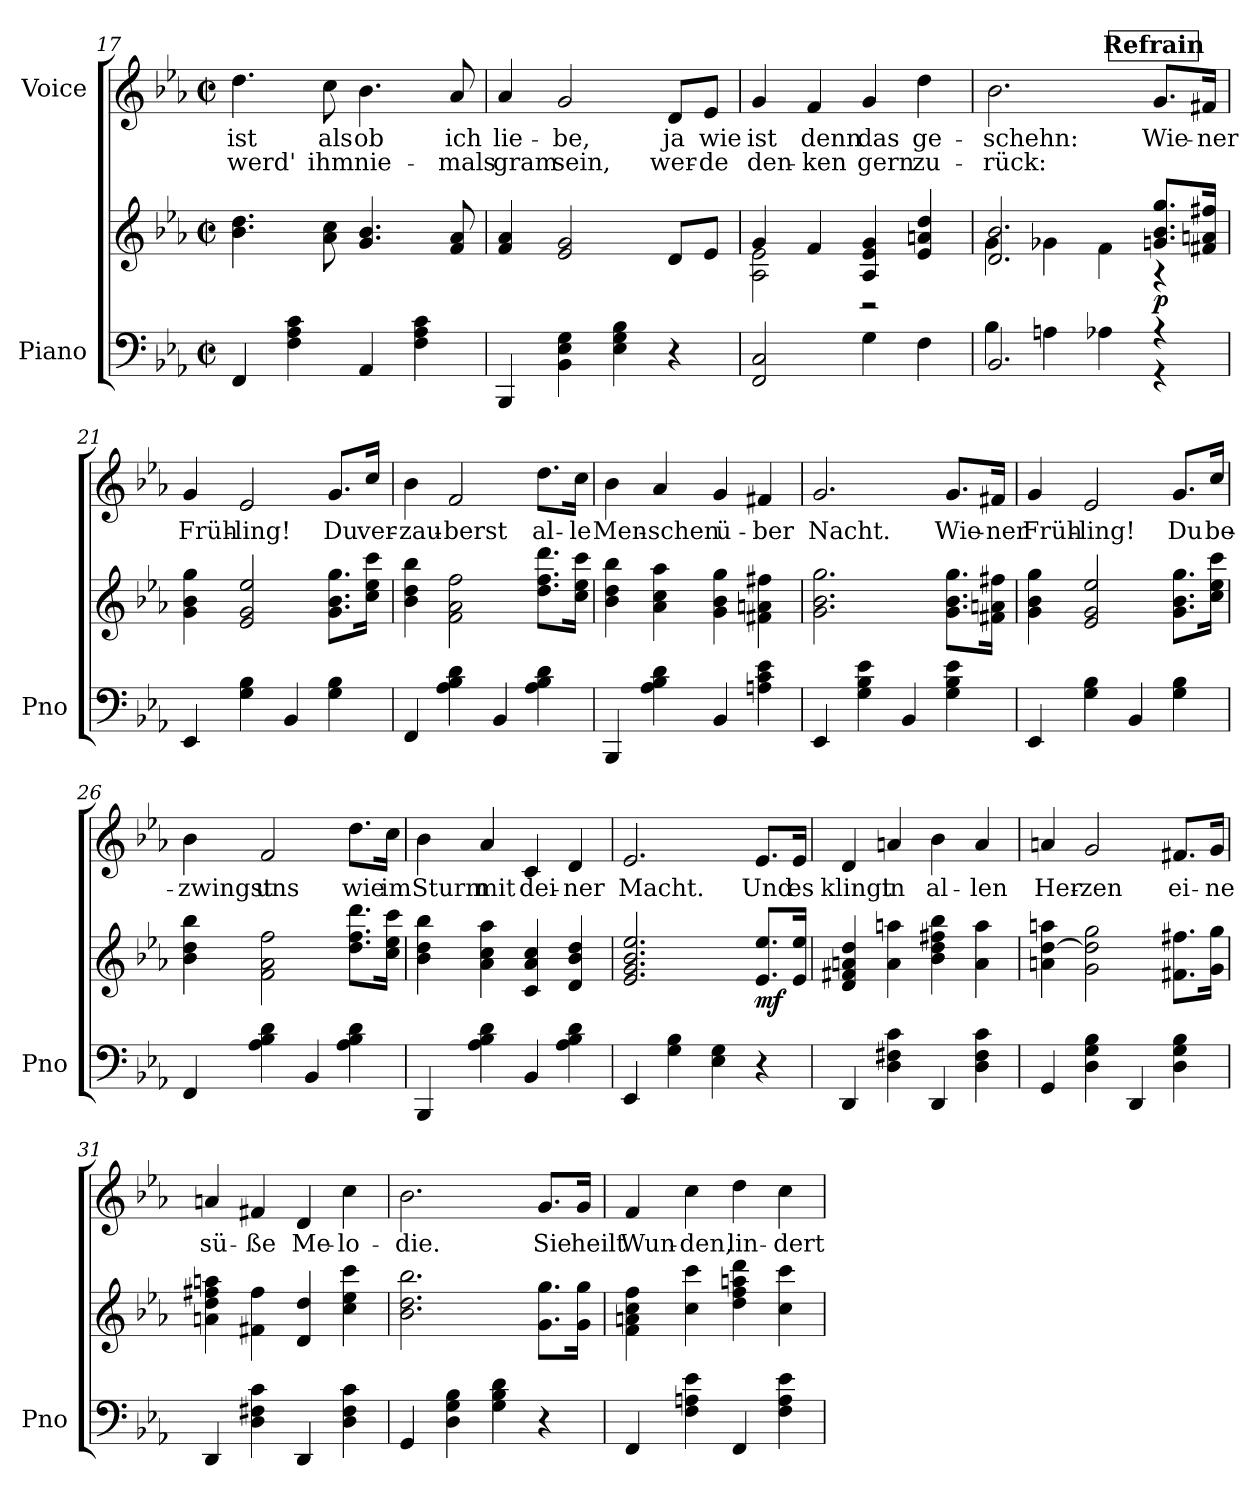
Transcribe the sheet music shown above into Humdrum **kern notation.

**kern	**kern	**dynam	**kern	**text	**text
*part2	*part2	*part2	*part1	*part1	*part1
*staff3	*staff2	*staff2/3	*staff1	*staff1	*staff1
*I"Piano	*	*	*I"Voice	*	*
*I'Pno	*	*	*	*	*
*clefF4	*clefG2	*	*clefG2	*	*
*k[b-e-a-]	*k[b-e-a-]	*	*k[b-e-a-]	*	*
*M2/2	*M2/2	*	*M2/2	*	*
*met(c|)	*met(c|)	*	*met(c|)	*	*
=17	=17	=17	=17	=17	=17
!	!	!	!	!LO:LY:b	!LO:LY:b
4FF/	4.b-\ 4.dd\	.	4.dd\	ist	werd'
4F\ 4A-\ 4c\	.	.	.	.	.
!	!	!	!	!LO:LY:b	!LO:LY:b
.	8a-\ 8cc\	.	8cc\	als	ihm
!	!	!	!	!LO:LY:b	!LO:LY:b
4AA-/	4.g/ 4.b-/	.	4.b-\	ob	nie-
4F\ 4A-\ 4c\	.	.	.	.	.
!	!	!	!	!LO:LY:b	!LO:LY:b
.	8f/ 8a-/	.	8a-/	ich	-mals
=18	=18	=18	=18	=18	=18
!	!	!	!	!LO:LY:b	!LO:LY:b
4BBB-/	4f/ 4a-/	.	4a-/	lie-	gram
!	!	!	!	!LO:LY:b	!LO:LY:b
4BB-\ 4E-\ 4G\	2e-/ 2g/	.	2g/	-be,	sein,
4E-\ 4G\ 4B-\	.	.	.	.	.
!	!	!	!	!LO:LY:b	!LO:LY:b
4r	8d/L	.	8d/L	ja	wer-
!	!	!	!	!LO:LY:b	!LO:LY:b
.	8e-/J	.	8e-/J	wie	-de
=19	=19	=19	=19	=19	=19
*	*^	*	*	*	*
!	!	!	!	!	!LO:LY:b	!LO:LY:b
2FF/ 2C/	4g/	2A-\ 2e-\	.	4g/	ist	den-
!	!	!	!	!	!LO:LY:b	!LO:LY:b
.	4f/	.	.	4f/	denn	-ken
!	!	!	!	!	!LO:LY:b	!LO:LY:b
4G\	4A-/ 4e-/ 4g/	2r	.	4g/	das	gern
!	!	!	!	!	!LO:LY:b	!LO:LY:b
4F\	4e-/ 4an/ 4dd/	.	.	4dd\	ge-	zu-
!!LO:REH:place=s1:a:B:fs=14:t=Refrain:qo=3
=20	=20	=20	=20	=20	=20	=20
*^	*	*	*	*	*	*
!	!	!	!	!	!	!LO:LY:b	!LO:LY:b
2.BB-/	4B-\	2.d/ 2.b-/	4g\	.	2.b-\	-schehn:	-rück:
.	4An\	.	4g-X\	.	.	.	.
.	4A-X\	.	4f\	.	.	.	.
!	!	!	!	!LO:DY:b	!	!LO:LY:b	!
4r	4r	8.gn/ 8.b-/ 8.gg/L	4r	p	8.g/L	Wie-	.
!	!	!	!	!	!	!LO:LY:b	!
.	.	16f#X/ 16an/ 16ff#X/Jk	.	.	16f#X/Jk	-ner	.
*v	*v	*	*	*	*	*	*
*	*v	*v	*	*	*	*
=21	=21	=21	=21	=21	=21
!	!	!	!	!LO:LY:b	!
4EE-/	4g\ 4b-\ 4gg\	.	4g/	Früh-	.
!	!	!	!	!LO:LY:b	!
4G\ 4B-\	2e-/ 2g/ 2ee-/	.	2e-/	-ling!	.
4BB-/	.	.	.	.	.
!	!	!	!	!LO:LY:b	!
4G\ 4B-\	8.g\ 8.b-\ 8.gg\L	.	8.g/L	Du	.
!	!	!	!	!LO:LY:b	!
.	16cc\ 16ee-\ 16ccc\Jk	.	16cc/Jk	ver-	.
=22	=22	=22	=22	=22	=22
!	!	!	!	!LO:LY:b	!
4FF/	4b-\ 4dd\ 4bb-\	.	4b-\	-zau-	.
!	!	!	!	!LO:LY:b	!
4A-\ 4B-\ 4d\	2f\ 2a-\ 2ff\	.	2f/	-berst	.
4BB-/	.	.	.	.	.
!	!	!	!	!LO:LY:b	!
4A-\ 4B-\ 4d\	8.dd\ 8.ff\ 8.ddd\L	.	8.dd\L	al-	.
!	!	!	!	!LO:LY:b	!
.	16cc\ 16ee-\ 16ccc\Jk	.	16cc\Jk	-le	.
=23	=23	=23	=23	=23	=23
!	!	!	!	!LO:LY:b	!
4BBB-/	4b-\ 4dd\ 4bb-\	.	4b-\	Men-	.
!	!	!	!	!LO:LY:b	!
4A-\ 4B-\ 4d\	4a-\ 4cc\ 4aa-\	.	4a-/	-schen	.
!	!	!	!	!LO:LY:b	!
4BB-/	4g\ 4b-\ 4gg\	.	4g/	ü-	.
!	!	!	!	!LO:LY:b	!
4An\ 4c\ 4e-\	4f#X\ 4an\ 4ff#X\	.	4f#X/	-ber	.
=24	=24	=24	=24	=24	=24
!	!	!	!	!LO:LY:b	!
4EE-/	2.g\ 2.b-\ 2.gg\	.	2.g/	Nacht.	.
4G\ 4B-\ 4e-\	.	.	.	.	.
4BB-/	.	.	.	.	.
!	!	!	!	!LO:LY:b	!
4G\ 4B-\ 4e-\	8.g\ 8.b-\ 8.gg\L	.	8.g/L	Wie-	.
!	!	!	!	!LO:LY:b	!
.	16f#X\ 16an\ 16ff#X\Jk	.	16f#X/Jk	-ner	.
=25	=25	=25	=25	=25	=25
!	!	!	!	!LO:LY:b	!
4EE-/	4g\ 4b-\ 4gg\	.	4g/	Früh-	.
!	!	!	!	!LO:LY:b	!
4G\ 4B-\	2e-/ 2g/ 2ee-/	.	2e-/	-ling!	.
4BB-/	.	.	.	.	.
!	!	!	!	!LO:LY:b	!
4G\ 4B-\	8.g\ 8.b-\ 8.gg\L	.	8.g/L	Du	.
!	!	!	!	!LO:LY:b	!
.	16cc\ 16ee-\ 16ccc\Jk	.	16cc/Jk	be-	.
=26	=26	=26	=26	=26	=26
!	!	!	!	!LO:LY:b	!
4FF/	4b-\ 4dd\ 4bb-\	.	4b-\	-zwingst	.
!	!	!	!	!LO:LY:b	!
4A-\ 4B-\ 4d\	2f\ 2a-\ 2ff\	.	2f/	uns	.
4BB-/	.	.	.	.	.
!	!	!	!	!LO:LY:b	!
4A-\ 4B-\ 4d\	8.dd\ 8.ff\ 8.ddd\L	.	8.dd\L	wie	.
!	!	!	!	!LO:LY:b	!
.	16cc\ 16ee-\ 16ccc\Jk	.	16cc\Jk	im	.
=27	=27	=27	=27	=27	=27
!	!	!	!	!LO:LY:b	!
4BBB-/	4b-\ 4dd\ 4bb-\	.	4b-\	Sturm	.
!	!	!	!	!LO:LY:b	!
4A-\ 4B-\ 4d\	4a-\ 4cc\ 4aa-\	.	4a-/	mit	.
!	!	!	!	!LO:LY:b	!
4BB-/	4c/ 4a-/ 4cc/	.	4c/	dei-	.
!	!	!	!	!LO:LY:b	!
4A-\ 4B-\ 4d\	4d/ 4b-/ 4dd/	.	4d/	-ner	.
=28	=28	=28	=28	=28	=28
!	!	!	!	!LO:LY:b	!
4EE-/	2.e-/ 2.g/ 2.b-/ 2.ee-/	.	2.e-/	Macht.	.
4G\ 4B-\	.	.	.	.	.
4E-\ 4G\	.	.	.	.	.
!	!	!LO:DY:b	!	!LO:LY:b	!
4r	8.e-/ 8.ee-/L	mf	8.e-/L	Und	.
!	!	!	!	!LO:LY:b	!
.	16e-/ 16ee-/Jk	.	16e-/Jk	es	.
=29	=29	=29	=29	=29	=29
!	!	!	!	!LO:LY:b	!
4DD/	4d/ 4f#X/ 4an/ 4dd/	.	4d/	klingt	.
!	!	!	!	!LO:LY:b	!
4D\ 4F#X\ 4c\	4a\ 4aan\	.	4an/	in	.
!	!	!	!	!LO:LY:b	!
4DD/	4b-\ 4dd\ 4ff#X\ 4bb-\	.	4b-\	al-	.
!	!	!	!	!LO:LY:b	!
4D\ 4F#\ 4c\	4a\ 4aa\	.	4a/	-len	.
=30	=30	=30	=30	=30	=30
!	!	!	!	!LO:LY:b	!
4GG/	4an\ [4dd\ 4aan\	.	4an/	Her-	.
!	!	!	!	!LO:LY:b	!
4D\ 4G\ 4B-\	2g\ 2dd\] 2gg\	.	2g/	-zen	.
4DD/	.	.	.	.	.
!	!	!	!	!LO:LY:b	!
4D\ 4G\ 4B-\	8.f#X\ 8.ff#X\L	.	8.f#X/L	ei-	.
!	!	!	!	!LO:LY:b	!
.	16g\ 16gg\Jk	.	16g/Jk	-ne	.
=31	=31	=31	=31	=31	=31
!	!	!	!	!LO:LY:b	!
4DD/	4an\ 4dd\ 4ff#X\ 4aan\	.	4an/	sü-	.
!	!	!	!	!LO:LY:b	!
4D\ 4F#X\ 4c\	4f#X\ 4ff#\	.	4f#X/	-ße	.
!	!	!	!	!LO:LY:b	!
4DD/	4d/ 4dd/	.	4d/	Me-	.
!	!	!	!	!LO:LY:b	!
4D\ 4F#\ 4c\	4cc\ 4ee-\ 4ccc\	.	4cc\	-lo-	.
=32	=32	=32	=32	=32	=32
!	!	!	!	!LO:LY:b	!
4GG/	2.b-\ 2.dd\ 2.bb-\	.	2.b-\	-die.	.
4D\ 4G\ 4B-\	.	.	.	.	.
4G\ 4B-\ 4d\	.	.	.	.	.
!	!	!	!	!LO:LY:b	!
4r	8.g\ 8.gg\L	.	8.g/L	Sie	.
!	!	!	!	!LO:LY:b	!
.	16g\ 16gg\Jk	.	16g/Jk	heilt	.
=33	=33	=33	=33	=33	=33
!	!	!	!	!LO:LY:b	!
4FF/	4f\ 4an\ 4cc\ 4ff\	.	4f/	Wun-	.
!	!	!	!	!LO:LY:b	!
4F\ 4An\ 4e-\	4cc\ 4ccc\	.	4cc\	-den,	.
!	!	!	!	!LO:LY:b	!
4FF/	4dd\ 4ff\ 4aan\ 4ddd\	.	4dd\	lin-	.
!	!	!	!	!LO:LY:b	!
4F\ 4A\ 4e-\	4cc\ 4ccc\	.	4cc\	-dert	.
=	=	=	=	=	=
*-	*-	*-	*-	*-	*-
